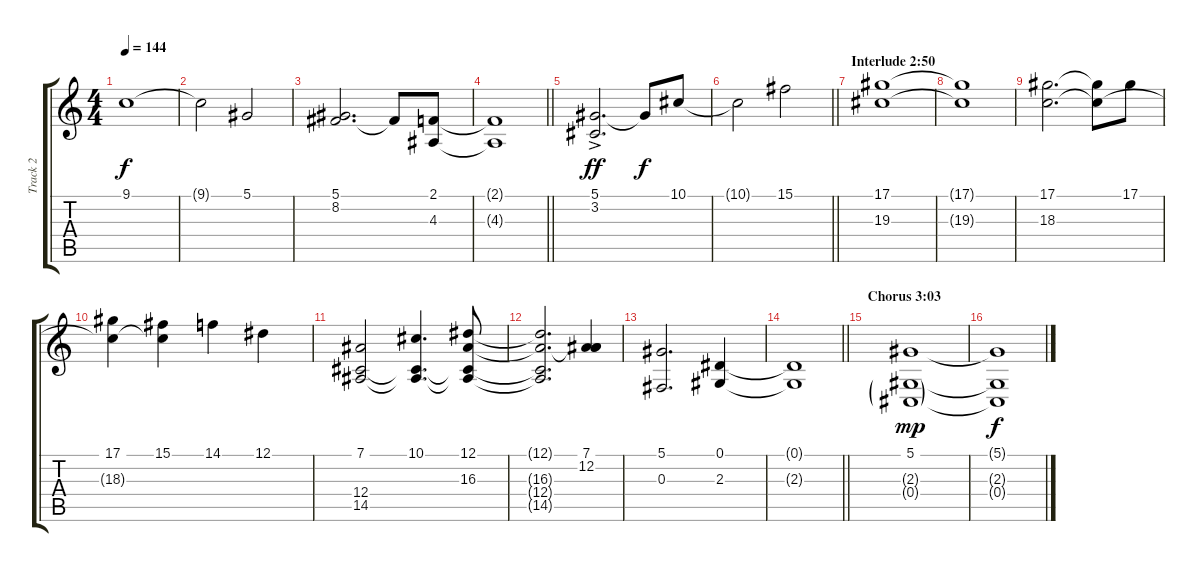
\track ("Track 2" "Track 2") {instrument tremolostrings}
\staff {score tabs}
\tuning (Eb4 Bb3 Gb3 Db3 Ab2 Eb2) {hide}
\ts (4 4)
\tempo 144
\clef g2
\ks c
9.1.1{dy f} |
9.1{t}.2 5.1.2 |
(5.1 8.2).2{d} 8.2{t}.8 (2.1 4.3).8 |
\barLineRight lightlight
(2.1{t} 4.3{t}).1 |
(5.1{ac} 3.2).2{d dy ff} 5.1{t}.8{dy f} 10.1.8 |
\barLineRight lightlight
10.1{t}.2 15.1.2 |
\section ("" "Interlude 2:50")
(17.1 19.3).1 |
(17.1{t} 19.3{t}).1 |
(17.1 18.3).2{d} (17.1{t} 18.3{t}).8 17.1.8 |
(17.1 18.3{t}).4 (15.1 18.3{t}).4 14.1.4 12.1.4 |
(7.1 12.4 14.5).2 (10.1 12.4{t} 14.5{t}).4{d} (12.1 16.3 12.4{t} 14.5{t}).8 |
(12.1{t} 16.3{t} 12.4{t} 14.5{t}).2{d} (7.1 12.2 16.3{t}).4 |
(5.1 0.3).2{d} (0.1 2.3).4 |
\barLineRight lightlight
(0.1{t} 2.3{t}).1 |
\section ("" "Chorus 3:03")
(5.1 2.3{g} 0.4{g}).1{dy mp} |
(5.1{t} 2.3{t} 0.4{t}).1{dy f}
